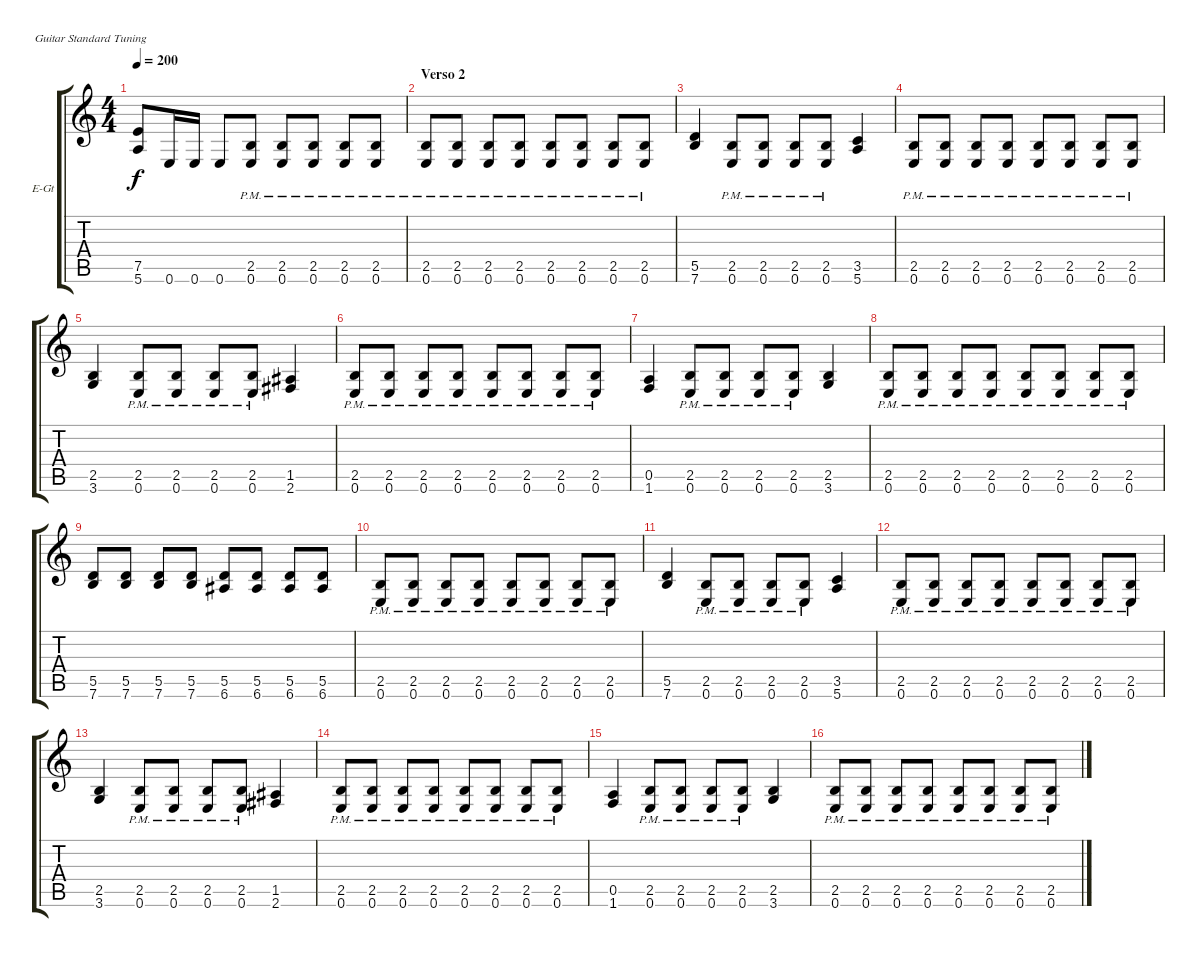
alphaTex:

\defaultSystemsLayout 4
\bracketExtendMode groupsimilarinstruments
\firstSystemTrackNameOrientation horizontal
\otherSystemsTrackNameOrientation horizontal
\track ("Electric Guitar" "E-Gt") {instrument distortionguitar}
\staff {score tabs}
\tuning (E4 B3 G3 D3 A2 E2)
\ts (4 4)
\tempo 200
\clef g2
\ks c
(5.6 7.5).8{dy f} 0.6.16 0.6.16 0.6.8 (0.6{pm} 2.5{pm}).8 (0.6{pm} 2.5{pm}).8 (0.6{pm} 2.5{pm}).8 (0.6{pm} 2.5{pm}).8 (2.5{pm} 0.6{pm}).8 |
\section ("" "Verso 2")
(0.6{pm} 2.5{pm}).8 (0.6{pm} 2.5{pm}).8 (0.6{pm} 2.5{pm}).8 (0.6{pm} 2.5{pm}).8 (0.6{pm} 2.5{pm}).8 (0.6{pm} 2.5{pm}).8 (0.6{pm} 2.5{pm}).8 (0.6{pm} 2.5{pm}).8 |
(7.6 5.5).4 (0.6{pm} 2.5{pm}).8 (2.5{pm} 0.6{pm}).8 (2.5{pm} 0.6{pm}).8 (2.5{pm} 0.6{pm}).8 (5.6 3.5).4 |
(0.6{pm} 2.5{pm}).8 (0.6{pm} 2.5{pm}).8 (0.6{pm} 2.5{pm}).8 (0.6{pm} 2.5{pm}).8 (0.6{pm} 2.5{pm}).8 (0.6{pm} 2.5{pm}).8 (0.6{pm} 2.5{pm}).8 (0.6{pm} 2.5{pm}).8 |
(3.6 2.5).4 (0.6{pm} 2.5{pm}).8 (2.5{pm} 0.6{pm}).8 (2.5{pm} 0.6{pm}).8 (2.5{pm} 0.6{pm}).8 (2.6 1.5).4 |
(0.6{pm} 2.5{pm}).8 (0.6{pm} 2.5{pm}).8 (0.6{pm} 2.5{pm}).8 (0.6{pm} 2.5{pm}).8 (0.6{pm} 2.5{pm}).8 (0.6{pm} 2.5{pm}).8 (0.6{pm} 2.5{pm}).8 (0.6{pm} 2.5{pm}).8 |
(1.6 0.5).4 (0.6{pm} 2.5{pm}).8 (2.5{pm} 0.6{pm}).8 (2.5{pm} 0.6{pm}).8 (2.5{pm} 0.6{pm}).8 (3.6 2.5).4 |
(0.6{pm} 2.5{pm}).8 (0.6{pm} 2.5{pm}).8 (0.6{pm} 2.5{pm}).8 (0.6{pm} 2.5{pm}).8 (0.6{pm} 2.5{pm}).8 (0.6{pm} 2.5{pm}).8 (0.6{pm} 2.5{pm}).8 (0.6{pm} 2.5{pm}).8 |
(7.6 5.5).8 (7.6 5.5).8 (5.5 7.6).8 (5.5 7.6).8 (5.5 6.6).8 (6.6 5.5).8 (6.6 5.5).8 (5.5 6.6).8 |
(0.6{pm} 2.5{pm}).8 (0.6{pm} 2.5{pm}).8 (0.6{pm} 2.5{pm}).8 (0.6{pm} 2.5{pm}).8 (0.6{pm} 2.5{pm}).8 (0.6{pm} 2.5{pm}).8 (0.6{pm} 2.5{pm}).8 (0.6{pm} 2.5{pm}).8 |
(7.6 5.5).4 (0.6{pm} 2.5{pm}).8 (2.5{pm} 0.6{pm}).8 (2.5{pm} 0.6{pm}).8 (2.5{pm} 0.6{pm}).8 (5.6 3.5).4 |
(0.6{pm} 2.5{pm}).8 (0.6{pm} 2.5{pm}).8 (0.6{pm} 2.5{pm}).8 (0.6{pm} 2.5{pm}).8 (0.6{pm} 2.5{pm}).8 (0.6{pm} 2.5{pm}).8 (0.6{pm} 2.5{pm}).8 (0.6{pm} 2.5{pm}).8 |
(3.6 2.5).4 (0.6{pm} 2.5{pm}).8 (2.5{pm} 0.6{pm}).8 (2.5{pm} 0.6{pm}).8 (2.5{pm} 0.6{pm}).8 (2.6 1.5).4 |
(0.6{pm} 2.5{pm}).8 (0.6{pm} 2.5{pm}).8 (0.6{pm} 2.5{pm}).8 (0.6{pm} 2.5{pm}).8 (0.6{pm} 2.5{pm}).8 (0.6{pm} 2.5{pm}).8 (0.6{pm} 2.5{pm}).8 (0.6{pm} 2.5{pm}).8 |
(1.6 0.5).4 (0.6{pm} 2.5{pm}).8 (2.5{pm} 0.6{pm}).8 (2.5{pm} 0.6{pm}).8 (2.5{pm} 0.6{pm}).8 (3.6 2.5).4 |
(0.6{pm} 2.5{pm}).8 (0.6{pm} 2.5{pm}).8 (0.6{pm} 2.5{pm}).8 (0.6{pm} 2.5{pm}).8 (0.6{pm} 2.5{pm}).8 (0.6{pm} 2.5{pm}).8 (0.6{pm} 2.5{pm}).8 (0.6{pm} 2.5{pm}).8
